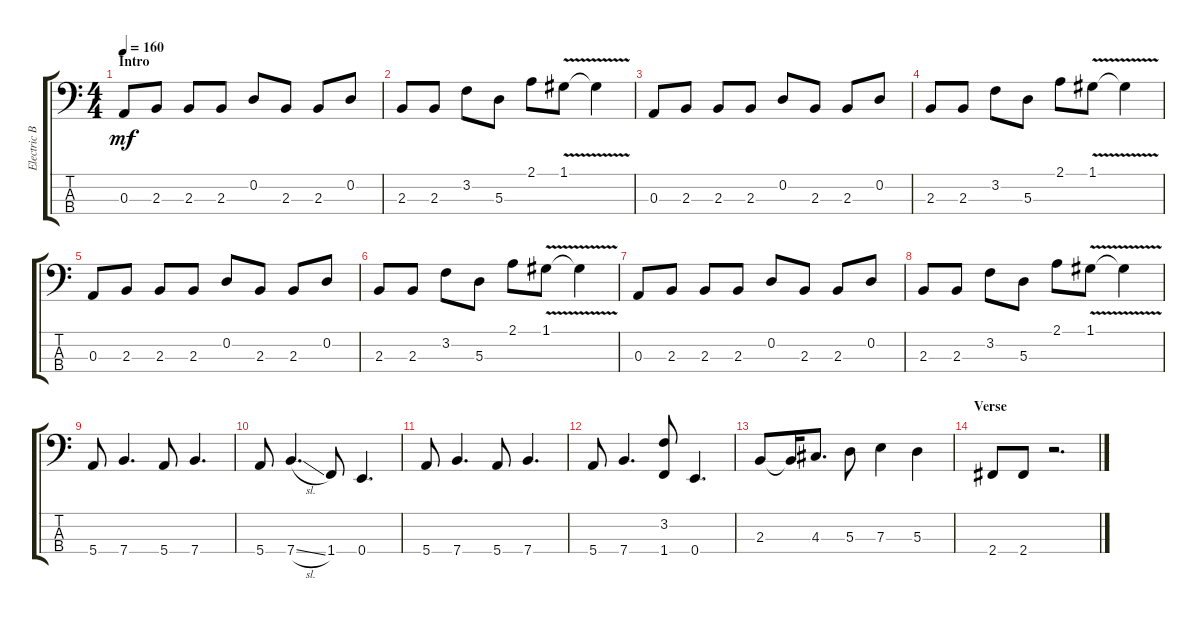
\track ("Electric Bass" "Electric B") {instrument electricbassfinger}
\staff {score tabs}
\tuning (G2 D2 A1 E1) {hide}
\ts (4 4)
\section ("" "Intro")
\tempo 160
\clef f4
\ks c
0.3.8{dy mf instrument electricbassfinger} 2.3.8 2.3.8 2.3.8 0.2.8 2.3.8 2.3.8 0.2.8 |
2.3.8 2.3.8 3.2.8 5.3.8 2.1.8 1.1{v}.8 1.1{t}.4 |
0.3.8 2.3.8 2.3.8 2.3.8 0.2.8 2.3.8 2.3.8 0.2.8 |
2.3.8 2.3.8 3.2.8 5.3.8 2.1.8 1.1{v}.8 1.1{t}.4 |
0.3.8 2.3.8 2.3.8 2.3.8 0.2.8 2.3.8 2.3.8 0.2.8 |
2.3.8 2.3.8 3.2.8 5.3.8 2.1.8 1.1{v}.8 1.1{t}.4 |
0.3.8 2.3.8 2.3.8 2.3.8 0.2.8 2.3.8 2.3.8 0.2.8 |
2.3.8 2.3.8 3.2.8 5.3.8 2.1.8 1.1{v}.8 1.1{t}.4 |
5.4.8 7.4.4{d} 5.4.8 7.4.4{d} |
5.4.8 7.4{sl}.4{d} 1.4.8 0.4.4{d} |
5.4.8 7.4.4{d} 5.4.8 7.4.4{d} |
5.4.8 7.4.4{d} (3.2 1.4).8 0.4.4{d} |
2.3.8 2.3{t}.16 4.3.8{d} 5.3.8 7.3.4 5.3.4 |
\section ("" "Verse")
2.4.8 2.4.8 r.2{d}
